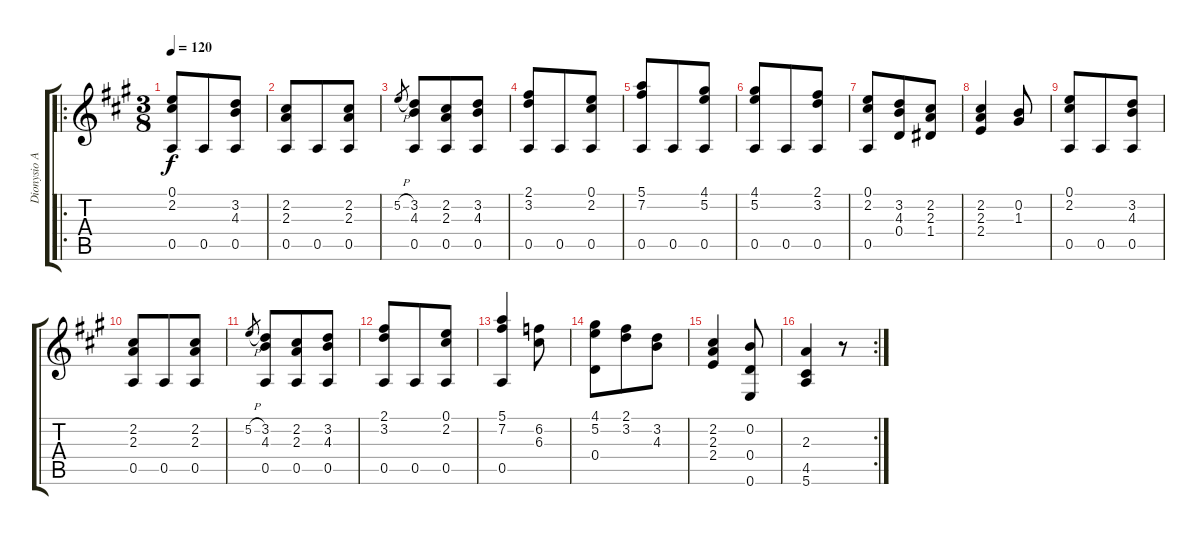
\track ("Dionysio Aguado" "Dionysio A") {instrument acousticguitarnylon}
\staff {score tabs}
\tuning (E4 B3 G3 D3 A2 E2) {hide}
\ro
\ts (3 8)
\tempo 120
\clef g2
\ks a
(0.1 2.2 0.5).8{dy f} 0.5.8 (3.2 4.3 0.5).8 |
(2.2 2.3 0.5).8 0.5.8 (2.2 2.3 0.5).8 |
5.2{h}.8{gr} (3.2 4.3 0.5).8 (2.2 2.3 0.5).8 (3.2 4.3 0.5).8 |
(2.1 3.2 0.5).8 0.5.8 (0.1 2.2 0.5).8 |
(5.1 7.2 0.5).8 0.5.8 (4.1 5.2 0.5).8 |
(4.1 5.2 0.5).8 0.5.8 (2.1 3.2 0.5).8 |
(0.1 2.2 0.5).8 (3.2 4.3 0.4).8 (2.2 2.3 1.4).8 |
(2.2 2.3 2.4).4 (0.2 1.3).8 |
(0.1 2.2 0.5).8 0.5.8 (3.2 4.3 0.5).8 |
(2.2 2.3 0.5).8 0.5.8 (2.2 2.3 0.5).8 |
5.2{h}.8{gr} (3.2 4.3 0.5).8 (2.2 2.3 0.5).8 (3.2 4.3 0.5).8 |
(2.1 3.2 0.5).8 0.5.8 (0.1 2.2 0.5).8 |
(5.1 7.2 0.5).4 (6.2 6.3).8 |
(4.1 5.2 0.4).8 (2.1 3.2).8 (3.2 4.3).8 |
(2.2 2.3 2.4).4 (0.2 0.4 0.6).8 |
\rc 2
(2.3 4.5 5.6).4 r.8
